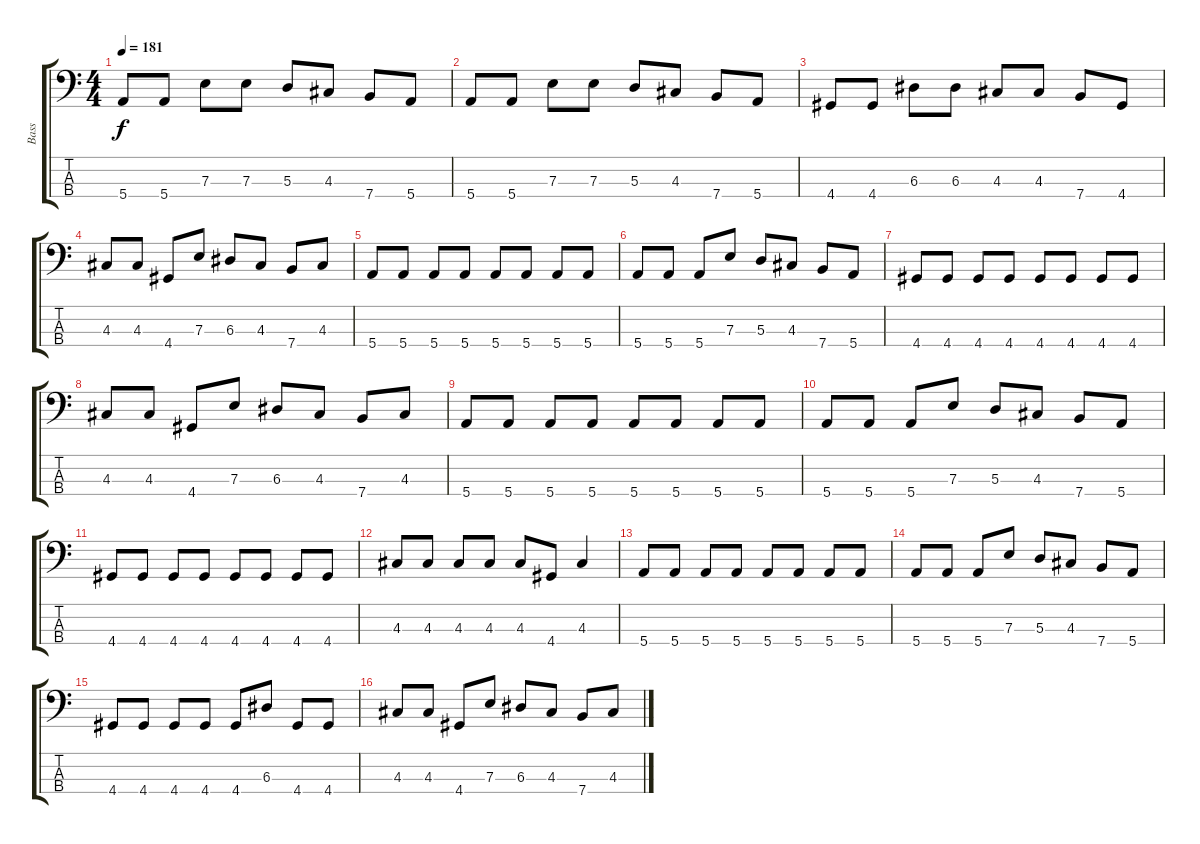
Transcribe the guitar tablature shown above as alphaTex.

\track ("Bass" "Bass") {instrument electricbasspick}
\staff {score tabs}
\tuning (G2 D2 A1 E1) {hide}
\ts (4 4)
\tempo 181
\clef f4
\ks c
5.4.8{dy f} 5.4.8 7.3.8 7.3.8 5.3.8 4.3.8 7.4.8 5.4.8 |
5.4.8 5.4.8 7.3.8 7.3.8 5.3.8 4.3.8 7.4.8 5.4.8 |
4.4.8 4.4.8 6.3.8 6.3.8 4.3.8 4.3.8 7.4.8 4.4.8 |
4.3.8 4.3.8 4.4.8 7.3.8 6.3.8 4.3.8 7.4.8 4.3.8 |
5.4.8 5.4.8 5.4.8 5.4.8 5.4.8 5.4.8 5.4.8 5.4.8 |
5.4.8 5.4.8 5.4.8 7.3.8 5.3.8 4.3.8 7.4.8 5.4.8 |
4.4.8 4.4.8 4.4.8 4.4.8 4.4.8 4.4.8 4.4.8 4.4.8 |
4.3.8 4.3.8 4.4.8 7.3.8 6.3.8 4.3.8 7.4.8 4.3.8 |
5.4.8 5.4.8 5.4.8 5.4.8 5.4.8 5.4.8 5.4.8 5.4.8 |
5.4.8 5.4.8 5.4.8 7.3.8 5.3.8 4.3.8 7.4.8 5.4.8 |
4.4.8 4.4.8 4.4.8 4.4.8 4.4.8 4.4.8 4.4.8 4.4.8 |
4.3.8 4.3.8 4.3.8 4.3.8 4.3.8 4.4.8 4.3.4 |
5.4.8 5.4.8 5.4.8 5.4.8 5.4.8 5.4.8 5.4.8 5.4.8 |
5.4.8 5.4.8 5.4.8 7.3.8 5.3.8 4.3.8 7.4.8 5.4.8 |
4.4.8 4.4.8 4.4.8 4.4.8 4.4.8 6.3.8 4.4.8 4.4.8 |
4.3.8 4.3.8 4.4.8 7.3.8 6.3.8 4.3.8 7.4.8 4.3.8
